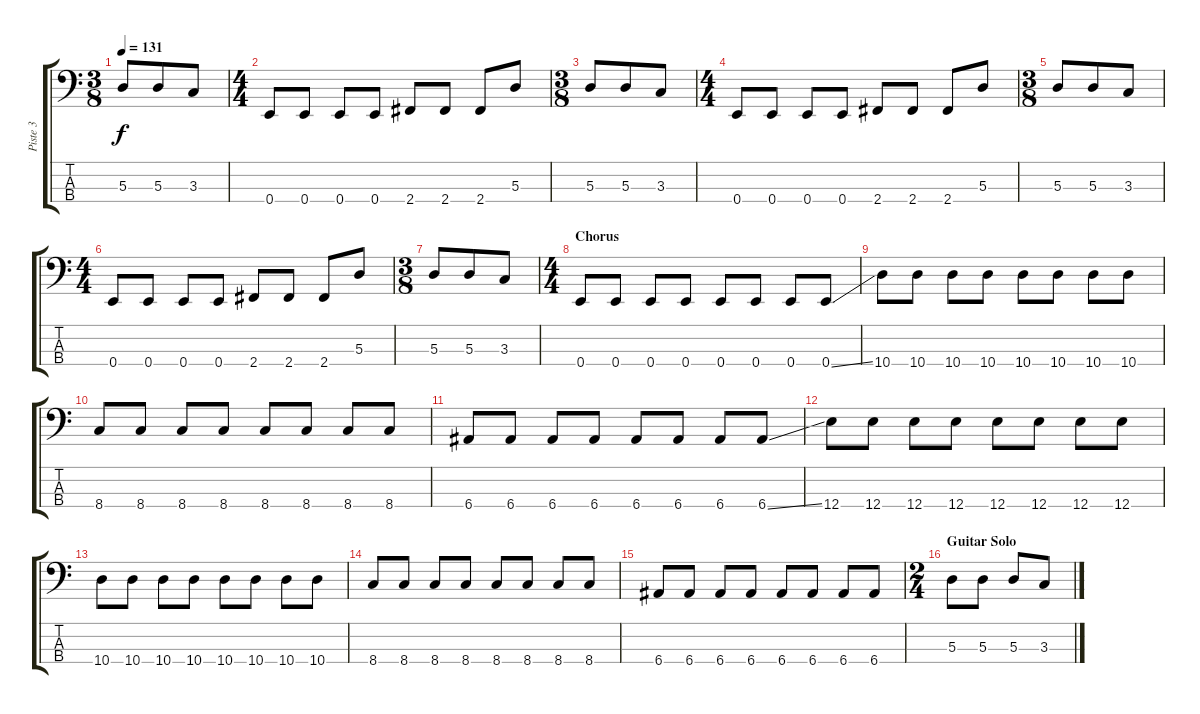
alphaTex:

\track ("Piste 3" "Piste 3") {instrument electricbasspick}
\staff {score tabs}
\tuning (G2 D2 A1 E1) {hide}
\ts (3 8)
\tempo 131
\clef f4
\ks c
5.3.8{dy f} 5.3.8 3.3.8 |
\ts (4 4)
0.4.8 0.4.8 0.4.8 0.4.8 2.4.8 2.4.8 2.4.8 5.3.8 |
\ts (3 8)
5.3.8 5.3.8 3.3.8 |
\ts (4 4)
0.4.8 0.4.8 0.4.8 0.4.8 2.4.8 2.4.8 2.4.8 5.3.8 |
\ts (3 8)
5.3.8 5.3.8 3.3.8 |
\ts (4 4)
0.4.8 0.4.8 0.4.8 0.4.8 2.4.8 2.4.8 2.4.8 5.3.8 |
\ts (3 8)
5.3.8 5.3.8 3.3.8 |
\ts (4 4)
\section ("" "Chorus")
0.4.8 0.4.8 0.4.8 0.4.8 0.4.8 0.4.8 0.4.8 0.4{ss}.8 |
10.4.8 10.4.8 10.4.8 10.4.8 10.4.8 10.4.8 10.4.8 10.4.8 |
8.4.8 8.4.8 8.4.8 8.4.8 8.4.8 8.4.8 8.4.8 8.4.8 |
6.4.8 6.4.8 6.4.8 6.4.8 6.4.8 6.4.8 6.4.8 6.4{ss}.8 |
12.4.8 12.4.8 12.4.8 12.4.8 12.4.8 12.4.8 12.4.8 12.4.8 |
10.4.8 10.4.8 10.4.8 10.4.8 10.4.8 10.4.8 10.4.8 10.4.8 |
8.4.8 8.4.8 8.4.8 8.4.8 8.4.8 8.4.8 8.4.8 8.4.8 |
6.4.8 6.4.8 6.4.8 6.4.8 6.4.8 6.4.8 6.4.8 6.4.8 |
\ts (2 4)
\section ("" "Guitar Solo")
5.3.8 5.3.8 5.3.8 3.3.8
